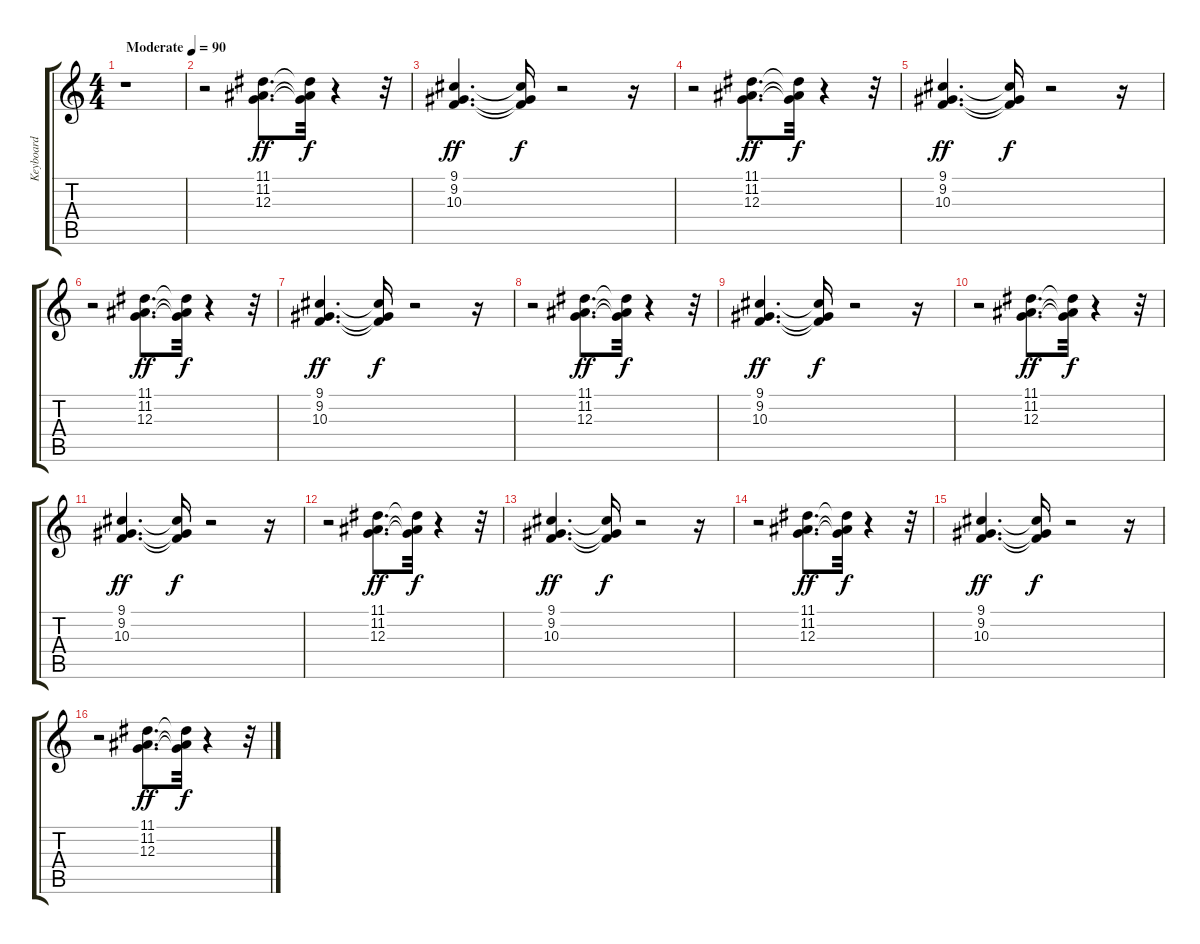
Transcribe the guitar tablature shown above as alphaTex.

\track ("Keyboard" "Keyboard") {instrument pad8sweep}
\staff {score tabs}
\tuning (E4 B3 G3 D3 A2 E2) {hide}
\ts (4 4)
\tempo (90 "Moderate")
\clef g2
\ks c
r.1{dy ff instrument pad8sweep} |
r.2 (11.1 11.2 12.3).8{d} (11.1{t} 11.2{t} 12.3{t}).32{dy f} r.4 r.32 |
(9.1 9.2 10.3).4{d dy ff} (9.1{t} 9.2{t} 10.3{t}).16{dy f} r.2 r.16 |
r.2 (11.1 11.2 12.3).8{d dy ff} (11.1{t} 11.2{t} 12.3{t}).32{dy f} r.4 r.32 |
(9.1 9.2 10.3).4{d dy ff} (9.1{t} 9.2{t} 10.3{t}).16{dy f} r.2 r.16 |
r.2 (11.1 11.2 12.3).8{d dy ff} (11.1{t} 11.2{t} 12.3{t}).32{dy f} r.4 r.32 |
(9.1 9.2 10.3).4{d dy ff} (9.1{t} 9.2{t} 10.3{t}).16{dy f} r.2 r.16 |
r.2 (11.1 11.2 12.3).8{d dy ff} (11.1{t} 11.2{t} 12.3{t}).32{dy f} r.4 r.32 |
(9.1 9.2 10.3).4{d dy ff} (9.1{t} 9.2{t} 10.3{t}).16{dy f} r.2 r.16 |
r.2 (11.1 11.2 12.3).8{d dy ff} (11.1{t} 11.2{t} 12.3{t}).32{dy f} r.4 r.32 |
(9.1 9.2 10.3).4{d dy ff} (9.1{t} 9.2{t} 10.3{t}).16{dy f} r.2 r.16 |
r.2 (11.1 11.2 12.3).8{d dy ff} (11.1{t} 11.2{t} 12.3{t}).32{dy f} r.4 r.32 |
(9.1 9.2 10.3).4{d dy ff} (9.1{t} 9.2{t} 10.3{t}).16{dy f} r.2 r.16 |
r.2 (11.1 11.2 12.3).8{d dy ff} (11.1{t} 11.2{t} 12.3{t}).32{dy f} r.4 r.32 |
(9.1 9.2 10.3).4{d dy ff} (9.1{t} 9.2{t} 10.3{t}).16{dy f} r.2 r.16 |
r.2 (11.1 11.2 12.3).8{d dy ff} (11.1{t} 11.2{t} 12.3{t}).32{dy f} r.4 r.32
